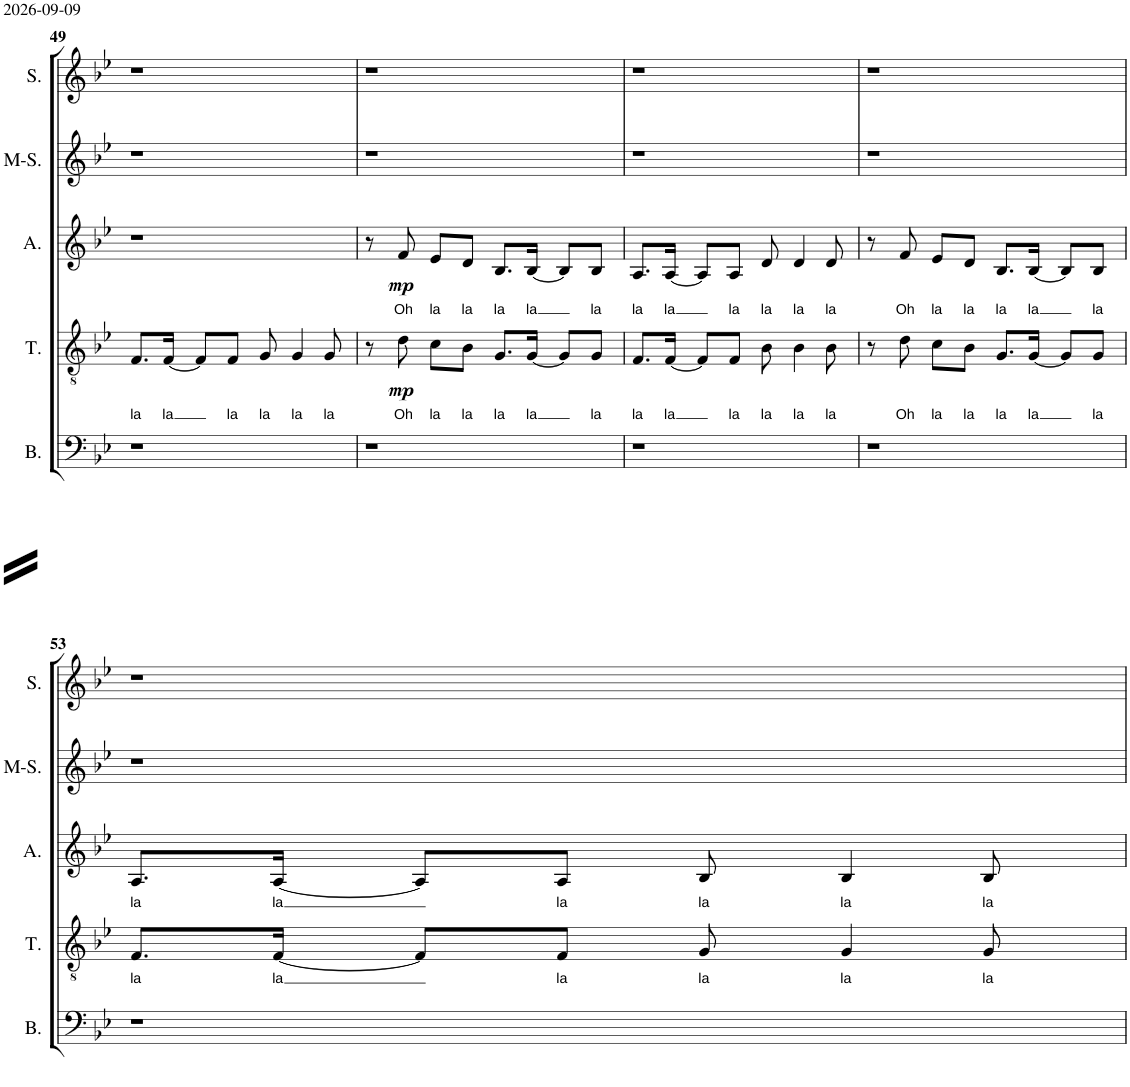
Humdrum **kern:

**kern	**kern	**text	**dynam	**kern	**text	**dynam	**kern	**kern
*part5	*part4	*part4	*part4	*part3	*part3	*part3	*part2	*part1
*staff5	*staff4	*staff4	*staff4	*staff3	*staff3	*staff3	*staff2	*staff1
*I"Bass	*I"Tenor	*	*	*I"Alto	*	*	*I"Mezzo-soprano	*I"Soprano
*I'B.	*I'T.	*	*	*I'A.	*	*	*I'M-S.	*I'S.
!!LO:PB:g=z
*clefF4	*clefGv2	*	*	*clefG2	*	*	*clefG2	*clefG2
*	*Trd7c12	*	*	*	*	*	*	*
*k[b-e-]	*k[b-e-]	*	*	*k[b-e-]	*	*	*k[b-e-]	*k[b-e-]
*g:	*g:	*	*	*g:	*	*	*g:	*g:
*M4/4	*M4/4	*	*	*M4/4	*	*	*M4/4	*M4/4
=49	=49	=49	=49	=49	=49	=49	=49	=49
!	!	!LO:LY:b	!	!	!	!	!	!
1r	8.F/L	la	.	1r	.	.	1r	1r
!	!	!LO:LY:b	!	!	!	!	!	!
.	[16F/Jk	la	.	.	.	.	.	.
.	8F/L]	.	.	.	.	.	.	.
!	!	!LO:LY:b	!	!	!	!	!	!
.	8F/J	la	.	.	.	.	.	.
!	!	!LO:LY:b	!	!	!	!	!	!
.	8G/	la	.	.	.	.	.	.
!	!	!LO:LY:b	!	!	!	!	!	!
.	4G/	la	.	.	.	.	.	.
!	!	!LO:LY:b	!	!	!	!	!	!
.	8G/	la	.	.	.	.	.	.
=50	=50	=50	=50	=50	=50	=50	=50	=50
1r	8r	.	.	8r	.	.	1r	1r
!	!	!LO:LY:b	!LO:DY:b	!	!LO:LY:b	!LO:DY:b	!	!
.	8d\	Oh	mp	8f/	Oh	mp	.	.
!	!	!LO:LY:b	!	!	!LO:LY:b	!	!	!
.	8c\L	la	.	8e-/L	la	.	.	.
!	!	!LO:LY:b	!	!	!LO:LY:b	!	!	!
.	8B-\J	la	.	8d/J	la	.	.	.
!	!	!LO:LY:b	!	!	!LO:LY:b	!	!	!
.	8.G/L	la	.	8.B-/L	la	.	.	.
!	!	!LO:LY:b	!	!	!LO:LY:b	!	!	!
.	[16G/Jk	la	.	[16B-/Jk	la	.	.	.
.	8G/L]	.	.	8B-/L]	.	.	.	.
!	!	!LO:LY:b	!	!	!LO:LY:b	!	!	!
.	8G/J	la	.	8B-/J	la	.	.	.
=51	=51	=51	=51	=51	=51	=51	=51	=51
!	!	!LO:LY:b	!	!	!LO:LY:b	!	!	!
1r	8.F/L	la	.	8.A/L	la	.	1r	1r
!	!	!LO:LY:b	!	!	!LO:LY:b	!	!	!
.	[16F/Jk	la	.	[16A/Jk	la	.	.	.
.	8F/L]	.	.	8A/L]	.	.	.	.
!	!	!LO:LY:b	!	!	!LO:LY:b	!	!	!
.	8F/J	la	.	8A/J	la	.	.	.
!	!	!LO:LY:b	!	!	!LO:LY:b	!	!	!
.	8B-\	la	.	8d/	la	.	.	.
!	!	!LO:LY:b	!	!	!LO:LY:b	!	!	!
.	4B-\	la	.	4d/	la	.	.	.
!	!	!LO:LY:b	!	!	!LO:LY:b	!	!	!
.	8B-\	la	.	8d/	la	.	.	.
=52	=52	=52	=52	=52	=52	=52	=52	=52
1r	8r	.	.	8r	.	.	1r	1r
!	!	!LO:LY:b	!	!	!LO:LY:b	!	!	!
.	8d\	Oh	.	8f/	Oh	.	.	.
!	!	!LO:LY:b	!	!	!LO:LY:b	!	!	!
.	8c\L	la	.	8e-/L	la	.	.	.
!	!	!LO:LY:b	!	!	!LO:LY:b	!	!	!
.	8B-\J	la	.	8d/J	la	.	.	.
!	!	!LO:LY:b	!	!	!LO:LY:b	!	!	!
.	8.G/L	la	.	8.B-/L	la	.	.	.
!	!	!LO:LY:b	!	!	!LO:LY:b	!	!	!
.	[16G/Jk	la	.	[16B-/Jk	la	.	.	.
.	8G/L]	.	.	8B-/L]	.	.	.	.
!	!	!LO:LY:b	!	!	!LO:LY:b	!	!	!
.	8G/J	la	.	8B-/J	la	.	.	.
!!LO:LB:g=z
=53	=53	=53	=53	=53	=53	=53	=53	=53
!	!	!LO:LY:b	!	!	!LO:LY:b	!	!	!
1r	8.F/L	la	.	8.A/L	la	.	1r	1r
!	!	!LO:LY:b	!	!	!LO:LY:b	!	!	!
.	[16F/Jk	la	.	[16A/Jk	la	.	.	.
.	8F/L]	.	.	8A/L]	.	.	.	.
!	!	!LO:LY:b	!	!	!LO:LY:b	!	!	!
.	8F/J	la	.	8A/J	la	.	.	.
!	!	!LO:LY:b	!	!	!LO:LY:b	!	!	!
.	8G/	la	.	8B-/	la	.	.	.
!	!	!LO:LY:b	!	!	!LO:LY:b	!	!	!
.	4G/	la	.	4B-/	la	.	.	.
!	!	!LO:LY:b	!	!	!LO:LY:b	!	!	!
.	8G/	la	.	8B-/	la	.	.	.
=	=	=	=	=	=	=	=	=
*-	*-	*-	*-	*-	*-	*-	*-	*-
